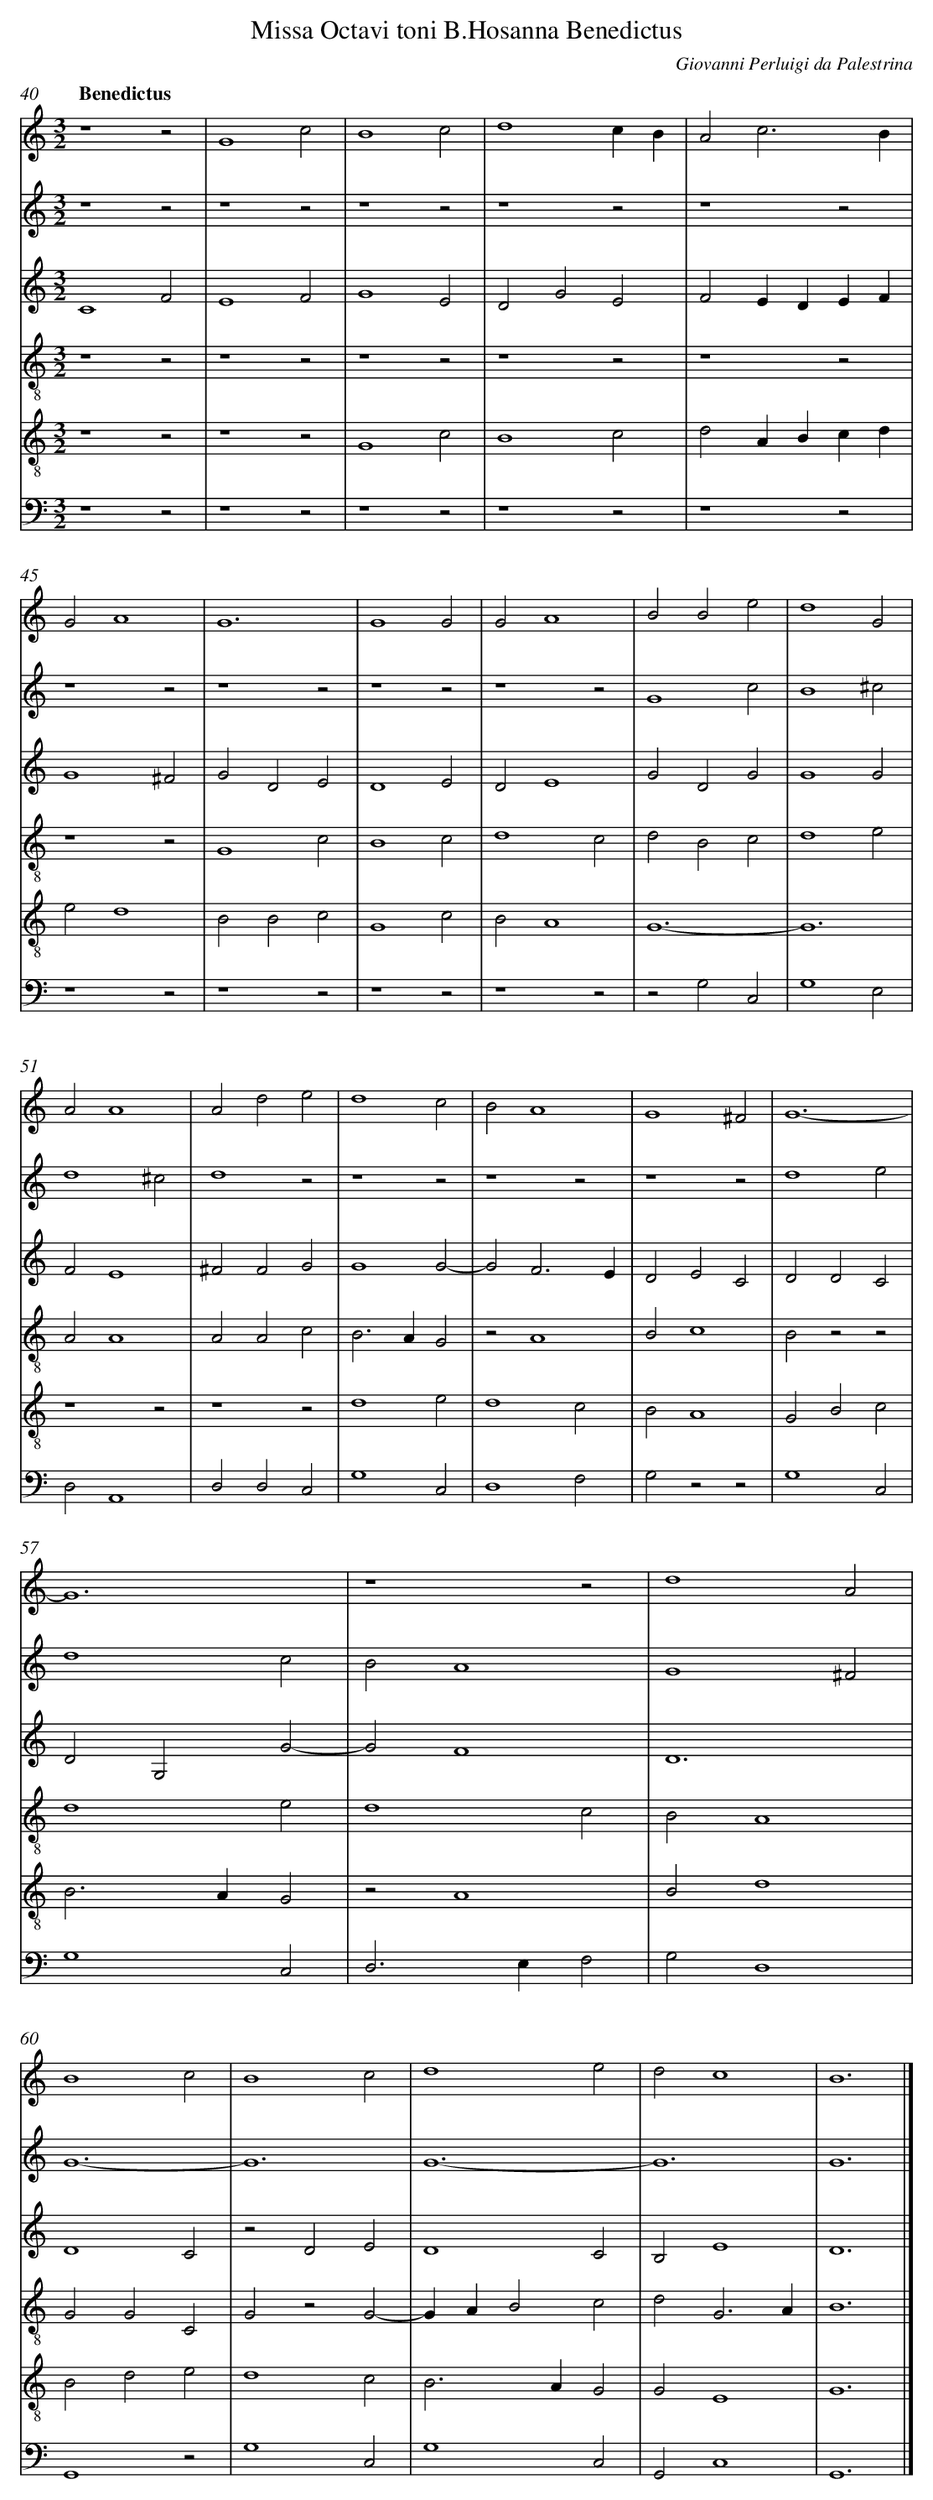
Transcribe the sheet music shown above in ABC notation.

X:1
T: Missa Octavi toni B.Hosanna Benedictus
C: Giovanni Perluigi da Palestrina
L: 1/4
M: 3/2
Q: "Benedictus"
V: 1 clef=treble
V: 2 clef=treble
V: 3 clef=treble
V: 4 clef=treble-8
V: 5 clef=treble-8
V: 6 clef=bass
K: C
[V:1] z4z2 |
[V:2] z4z2 |
[V:3] C4F2 |
[V:4] z4z2 |
[V:5] z4z2 |
[V:6] z4z2 |
[V:1] G4c2 |
[V:2] z4z2 |
[V:3] E4F2 |
[V:4] z4z2 |
[V:5] z4z2 |
[V:6] z4z2 |
[V:1] B4c2 |
[V:2] z4z2 |
[V:3] G4E2 |
[V:4] z4z2 |
[V:5] G4c2 |
[V:6] z4z2 |
[V:1] d4cB |
[V:2] z4z2 |
[V:3] D2G2E2 |
[V:4] z4z2 |
[V:5] B4c2 |
[V:6] z4z2 |
[V:1] A2c3B |
[V:2] z4z2 |
[V:3] F2EDEF |
[V:4] z4z2 |
[V:5] d2ABcd |
[V:6] z4z2 |
[V:1] G2A4 |
[V:2] z4z2 |
[V:3] G4^F2 |
[V:4] z4z2 |
[V:5] e2d4 |
[V:6] z4z2 |
[V:1] G6 |
[V:2] z4z2 |
[V:3] G2D2E2 |
[V:4] G4c2 |
[V:5] B2B2c2 |
[V:6] z4z2 |
[V:1] G4G2 |
[V:2] z4z2 |
[V:3] D4E2 |
[V:4] B4c2 |
[V:5] G4c2 |
[V:6] z4z2 |
[V:1] G2A4 |
[V:2] z4z2 |
[V:3] D2E4 |
[V:4] d4c2 |
[V:5] B2A4 |
[V:6] z4z2 |
[V:1] B2B2e2 |
[V:2] G4c2 |
[V:3] G2D2G2 |
[V:4] d2B2c2 |
[V:5] G6- |
[V:6] z2G,2C,2 |
[V:1] d4G2 |
[V:2] B4^c2 |
[V:3] G4G2 |
[V:4] d4e2 |
[V:5] G6 |
[V:6] G,4E,2 |
[V:1] A2A4 |
[V:2] d4^c2 |
[V:3] F2E4 |
[V:4] A2A4 |
[V:5] z4z2 |
[V:6] D,2A,,4 |
[V:1] A2d2e2 |
[V:2] d4z2 |
[V:3] ^F2F2G2 |
[V:4] A2A2c2 |
[V:5] z4z2 |
[V:6] D,2D,2C,2 |
[V:1] d4c2 |
[V:2] z4z2 |
[V:3] G4G2- |
[V:4] B2>A2G2 |
[V:5] d4e2 |
[V:6] G,4C,2 |
[V:1] B2A4 |
[V:2] z4z2 |
[V:3] G2F3E |
[V:4] z2A4 |
[V:5] d4c2 |
[V:6] D,4F,2 |
[V:1] G4^F2 |
[V:2] z4z2 |
[V:3] D2E2C2 |
[V:4] B2c4 |
[V:5] B2A4 |
[V:6] G,2z2z2 |
[V:1] G6- |
[V:2] d4e2 |
[V:3] D2D2C2 |
[V:4] B2z2z2 |
[V:5] G2B2c2 |
[V:6] G,4C,2 |
[V:1] G6 |
[V:2] d4c2 |
[V:3] D2G,2G2- |
[V:4] d4e2 |
[V:5] B2>A2G2 |
[V:6] G,4C,2 |
[V:1] z4z2 |
[V:2] B2A4 |
[V:3] G2F4 |
[V:4] d4c2 |
[V:5] z2A4 |
[V:6] D,2>E,2F,2 |
[V:1] d4A2 |
[V:2] G4^F2 |
[V:3] D6 |
[V:4] B2A4 |
[V:5] B2d4 |
[V:6] G,2D,4 |
[V:1] B4c2 |
[V:2] G6- |
[V:3] D4C2 |
[V:4] G2G2C2 |
[V:5] B2d2e2 |
[V:6] G,,4z2 |
[V:1] B4c2 |
[V:2] G6 |
[V:3] z2D2E2 |
[V:4] G2z2G2- |
[V:5] d4c2 |
[V:6] G,4C,2 |
[V:1] d4e2 |
[V:2] G6- |
[V:3] D4C2 |
[V:4] GAB2c2 |
[V:5] B2>A2G2 |
[V:6] G,4C,2 |
[V:1] d2c4 |
[V:2] G6 |
[V:3] B,2E4 |
[V:4] d2G3A |
[V:5] G2E4 |
[V:6] G,,2C,4 |
[V:1] B6 |]
[V:2] G6 |]
[V:3] D6 |]
[V:4] B6 |]
[V:5] G6 |]
[V:6] G,,6 |]
